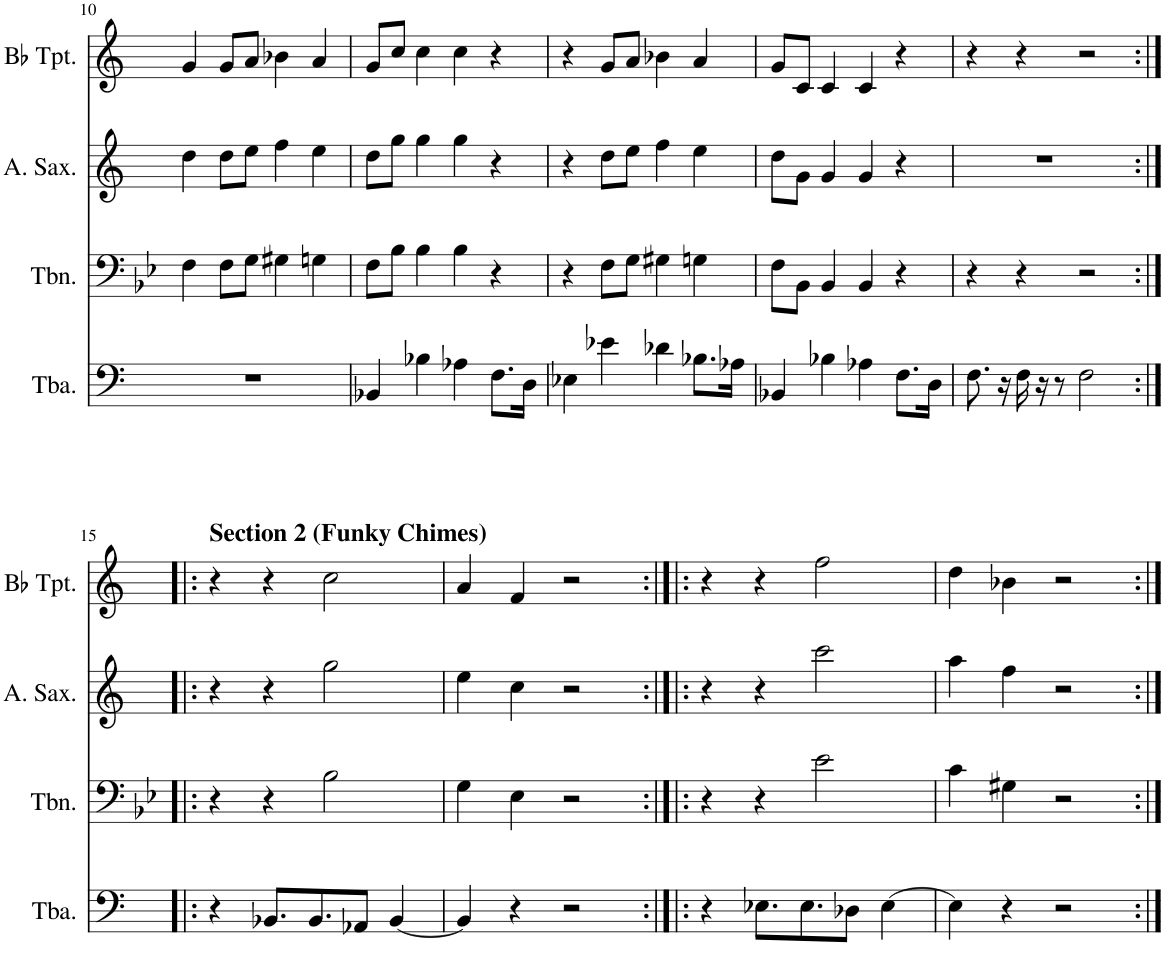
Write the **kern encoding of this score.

**kern	**kern	**kern	**kern
*part4	*part3	*part2	*part1
*staff4	*staff3	*staff2	*staff1
*I"Tuba	*I"Trombone	*I"Alto Saxophone	*I"Bb Trumpet
*I'Tba.	*I'Tbn.	*I'A. Sax.	*I'Bb Tpt.
!!LO:PB:g=z
*clefF4	*clefF4	*clefG2	*clefG2
*	*	*Trd5c9	*Trd1c2
*k[]	*k[b-e-]	*k[]	*k[]
*M4/4	*M4/4	*M4/4	*M4/4
=10	=10	=10	=10
1r	4F\	4dd\	4g/
.	8F\L	8dd\L	8g/L
.	8G\J	8ee\J	8a/J
.	4G#X\	4ff\	4b-X\
.	4Gn\	4ee\	4a/
=11	=11	=11	=11
4BB-X/	8F\L	8dd\L	8g/L
.	8B-\J	8gg\J	8cc/J
4B-X\	4B-\	4gg\	4cc\
4A-X\	4B-\	4gg\	4cc\
8.F\L	4r	4r	4r
16D\Jk	.	.	.
=12	=12	=12	=12
4E-X\	4r	4r	4r
4e-X\	8F\L	8dd\L	8g/L
.	8G\J	8ee\J	8a/J
4d-X\	4G#X\	4ff\	4b-X\
8.B-X\L	4Gn\	4ee\	4a/
16A-X\Jk	.	.	.
=13	=13	=13	=13
4BB-X/	8F\L	8dd\L	8g/L
.	8BB-\J	8g\J	8c/J
4B-X\	4BB-/	4g/	4c/
4A-X\	4BB-/	4g/	4c/
8.F\L	4r	4r	4r
16D\Jk	.	.	.
=14	=14	=14	=14
8.F\	4r	1r	4r
16r	.	.	.
16F\	4r	.	4r
16r	.	.	.
8r	.	.	.
2F\	2r	.	2r
!!LO:LB:g=z
=15:|!|:	=15:|!|:	=15:|!|:	=15:|!|:
!	!	!	!LO:TX:a:B:t=Section 2 (Funky Chimes)
4r	4r	4r	4r
8.BB-X/L	4r	4r	4r
8.BB-/	.	.	.
.	2B-\	2gg\	2cc\
8AA-X/J	.	.	.
[4BB-/	.	.	.
=16	=16	=16	=16
4BB-/]	4G\	4ee\	4a/
4r	4E-\	4cc\	4f/
2r	2r	2r	2r
=17:|!|:	=17:|!|:	=17:|!|:	=17:|!|:
4r	4r	4r	4r
8.E-X\L	4r	4r	4r
8.E-\	.	.	.
.	2e-\	2ccc\	2ff\
8D-X\J	.	.	.
[4E-\	.	.	.
=18	=18	=18	=18
4E-\]	4c\	4aa\	4dd\
4r	4G#X\	4ff\	4b-X\
2r	2r	2r	2r
=:|!	=:|!	=:|!	=:|!
*-	*-	*-	*-
